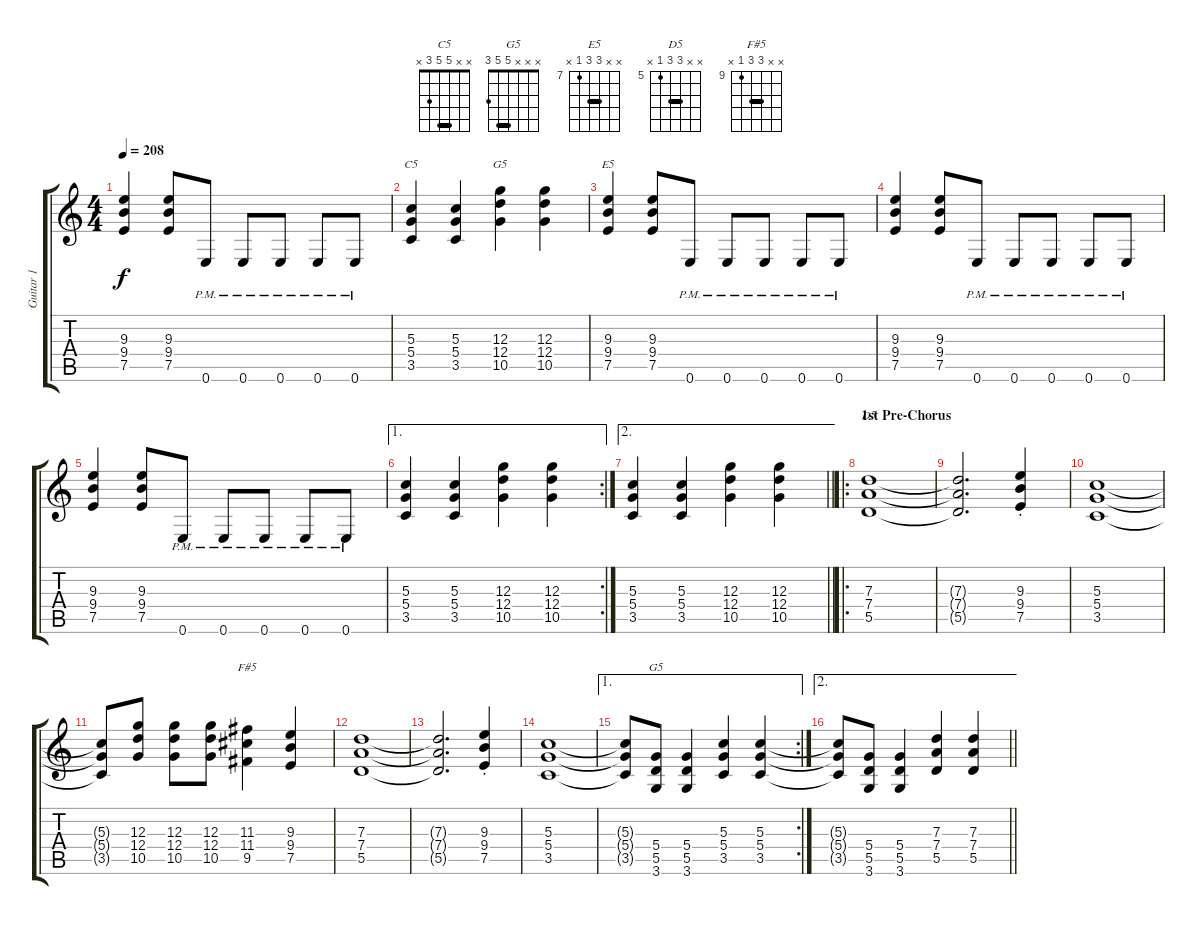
\track ("Guitar 1" "Guitar 1") {instrument distortionguitar}
\staff {score tabs}
\tuning (E4 B3 G3 D3 A2 E2) {hide}
\chord ("C5" x x 5 5 3 x) {barre 5}
\chord ("G5" x x 12 12 10 x) {firstfret 10 barre 12}
\chord ("E5" x x 9 9 7 x) {firstfret 7 barre 9}
\chord ("D5" x x 7 7 5 x) {firstfret 5 barre 7}
\chord ("F#5" x x 11 11 9 x) {firstfret 9 barre 11}
\chord ("G5" x x x 5 5 3) {barre 5}
\ts (4 4)
\tempo 208
\clef g2
\ks c
(9.3 9.4 7.5).4{dy f} (9.3 9.4 7.5).8 0.6{pm}.8 0.6{pm}.8 0.6{pm}.8 0.6{pm}.8 0.6{pm}.8 |
(5.3 5.4 3.5).4{ch "C5"} (5.3 5.4 3.5).4 (12.3 12.4 10.5).4{ch "G5"} (12.3 12.4 10.5).4 |
(9.3 9.4 7.5).4{ch "E5"} (9.3 9.4 7.5).8 0.6{pm}.8 0.6{pm}.8 0.6{pm}.8 0.6{pm}.8 0.6{pm}.8 |
(9.3 9.4 7.5).4 (9.3 9.4 7.5).8 0.6{pm}.8 0.6{pm}.8 0.6{pm}.8 0.6{pm}.8 0.6{pm}.8 |
(9.3 9.4 7.5).4 (9.3 9.4 7.5).8 0.6{pm}.8 0.6{pm}.8 0.6{pm}.8 0.6{pm}.8 0.6{pm}.8 |
\ae 1
\rc 2
(5.3 5.4 3.5).4 (5.3 5.4 3.5).4 (12.3 12.4 10.5).4 (12.3 12.4 10.5).4 |
\ae 2
\barLineRight lightlight
(5.3 5.4 3.5).4 (5.3 5.4 3.5).4 (12.3 12.4 10.5).4 (12.3 12.4 10.5).4 |
\ro
\section ("" "1st Pre-Chorus")
(7.3 7.4 5.5).1{ch "D5"} |
(7.3{t} 7.4{t} 5.5{t}).2{d} (9.3{st} 9.4{st} 7.5{st}).4 |
(5.3 5.4 3.5).1 |
(5.3{t} 5.4{t} 3.5{t}).8 (12.3 12.4 10.5).8 (12.3 12.4 10.5).8 (12.3 12.4 10.5).8 (11.3 11.4 9.5).4{ch "F#5"} (9.3 9.4 7.5).4 |
(7.3 7.4 5.5).1 |
(7.3{t} 7.4{t} 5.5{t}).2{d} (9.3{st} 9.4{st} 7.5{st}).4 |
(5.3 5.4 3.5).1 |
\ae 1
\rc 2
(5.3{t} 5.4{t} 3.5{t}).8 (5.4 5.5 3.6).8{ch "G5"} (5.4 5.5 3.6).4 (5.3 5.4 3.5).4 (5.3 5.4 3.5).4 |
\ae 2
\barLineRight lightlight
(5.3{t} 5.4{t} 3.5{t}).8 (5.4 5.5 3.6).8 (5.4 5.5 3.6).4 (7.3 7.4 5.5).4 (7.3 7.4 5.5).4
